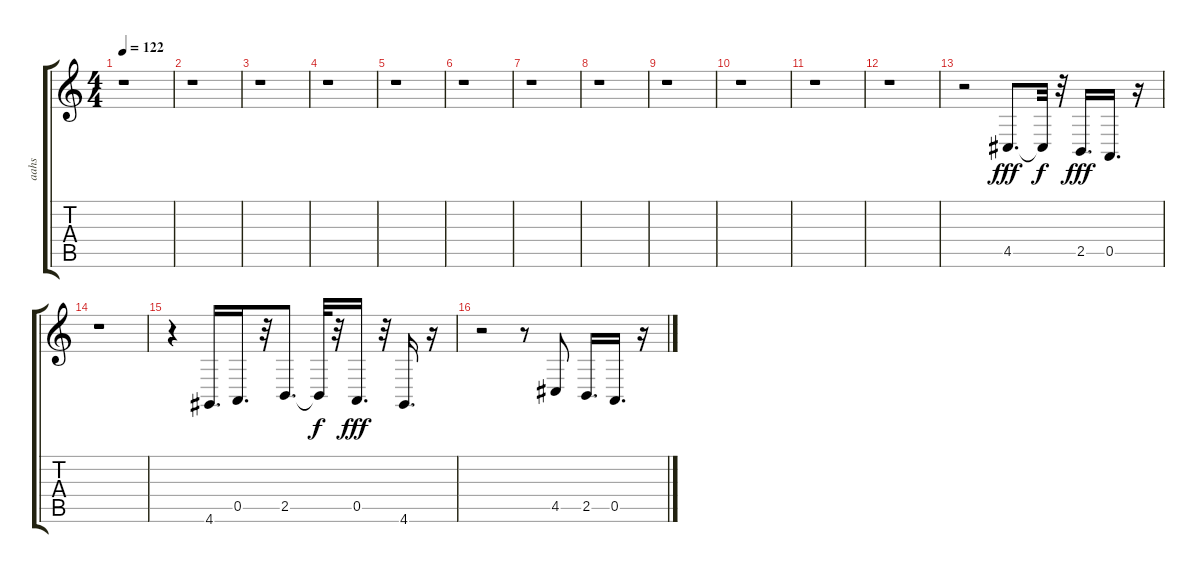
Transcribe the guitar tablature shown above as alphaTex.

\track ("aahs" "aahs") {instrument choiraahs}
\staff {score tabs}
\tuning (E4 B3 G3 D3 A2 E2) {hide}
\ts (4 4)
\tempo 122
\clef g2
\ks c
r.1{dy fff} |
r.1 |
r.1 |
r.1 |
r.1 |
r.1 |
r.1 |
r.1 |
r.1 |
r.1 |
r.1 |
r.1 |
r.2 4.5.8{d} 4.5{t}.32{dy f} r.32 2.5.16{d dy fff} 0.5.16{d} r.16 |
r.1 |
r.4 4.6.16{d} 0.5.16{d} r.32 2.5.8{d} 2.5{t}.32{dy f} r.32 0.5.16{d dy fff} r.32 4.6.16{d} r.16 |
r.2 r.8 4.5.8 2.5.16{d} 0.5.16{d} r.16
